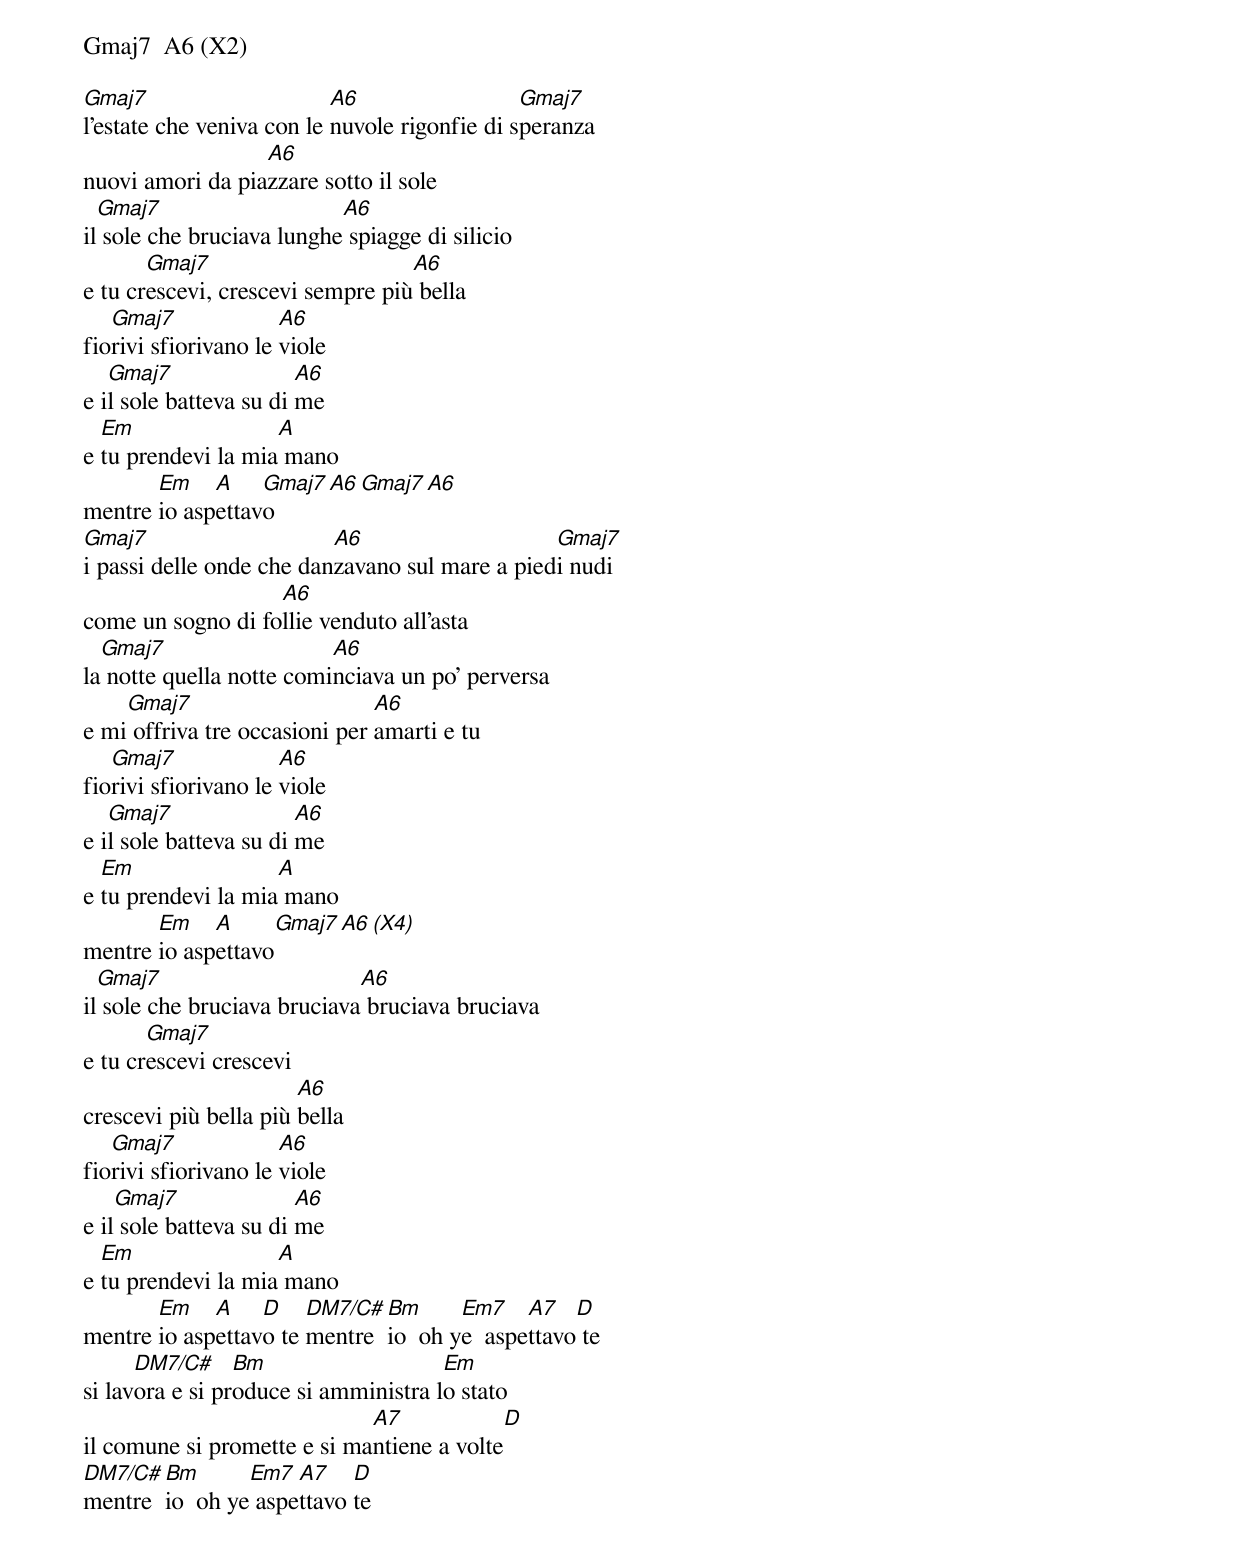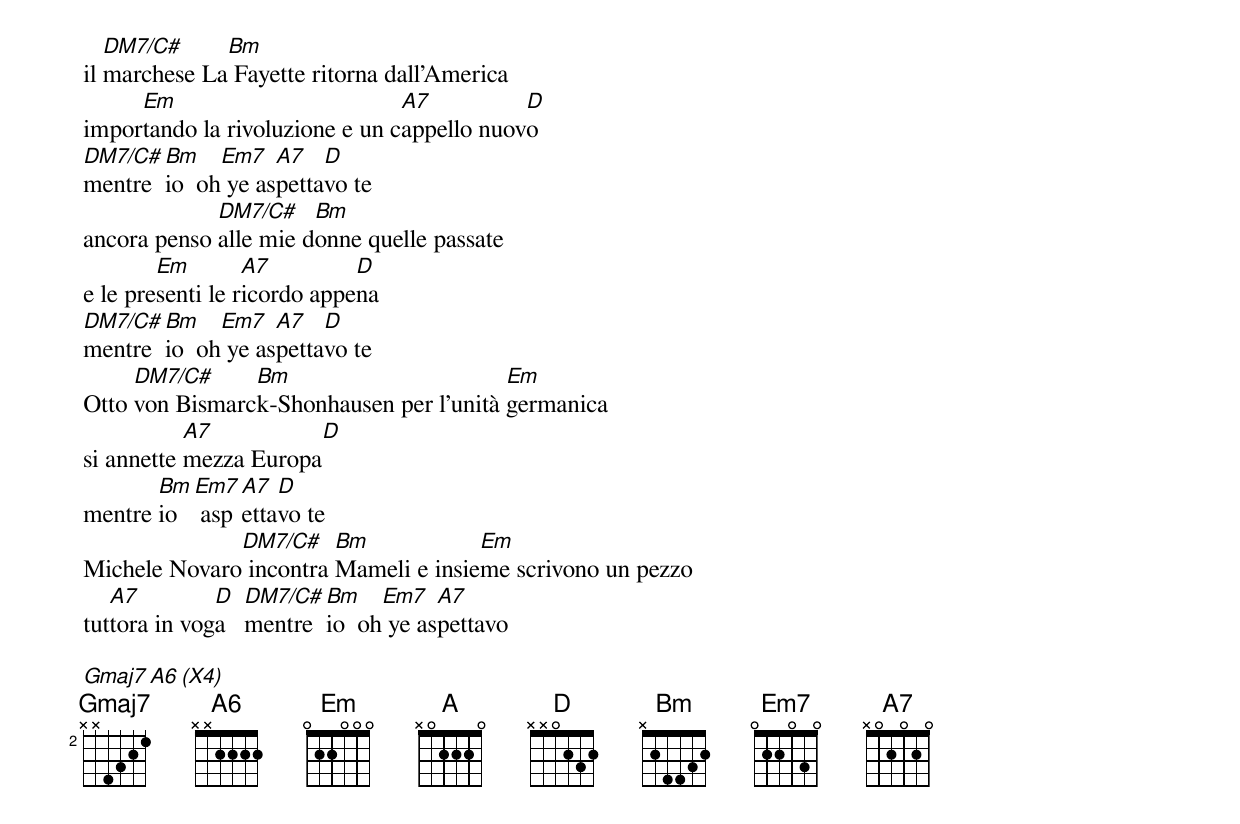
Gmaj7  A6 (X2)

Gmaj7                      A6                  Gmaj7
l'estate che veniva con le nuvole rigonfie di speranza
                  A6
nuovi amori da piazzare sotto il sole
  Gmaj7                    A6
il sole che bruciava lunghe spiagge di silicio
       Gmaj7                      A6
e tu crescevi, crescevi sempre più bella
   Gmaj7              A6
fiorivi sfiorivano le viole
   Gmaj7                A6
e il sole batteva su di me
  Em                A
e tu prendevi la mia mano
       Em    A    Gmaj7  A6 Gmaj7  A6
mentre io aspettavo
Gmaj7                     A6                    Gmaj7
i passi delle onde che danzavano sul mare a piedi nudi
                   A6
come un sogno di follie venduto all'asta
  Gmaj7                   A6
la notte quella notte cominciava un po' perversa
    Gmaj7                      A6
e mi offriva tre occasioni per amarti e tu
   Gmaj7              A6
fiorivi sfiorivano le viole
   Gmaj7                A6
e il sole batteva su di me
  Em                A
e tu prendevi la mia mano
       Em    A       Gmaj7 A6 (X4)
mentre io aspettavo
  Gmaj7                      A6
il sole che bruciava bruciava bruciava bruciava
       Gmaj7
e tu crescevi crescevi
                       A6
crescevi più bella più bella
   Gmaj7              A6
fiorivi sfiorivano le viole
    Gmaj7               A6
e il sole batteva su di me
  Em                A
e tu prendevi la mia mano
       Em    A    D    DM7/C# Bm      Em7    A7   D
mentre io aspettavo te mentre io  oh ye  aspettavo te
      DM7/C#     Bm                   Em
si lavora e si produce si amministra lo stato
                             A7            D
il comune si promette e si mantiene a volte
DM7/C# Bm       Em7  A7    D
mentre io  oh ye aspettavo te
   DM7/C#     Bm
il marchese La Fayette ritorna dall'America
     Em                         A7          D
importando la rivoluzione e un cappello nuovo
DM7/C# Bm    Em7   A7   D
mentre io  oh ye aspettavo te
             DM7/C#    Bm
ancora penso alle mie donne quelle passate
        Em        A7         D
e le presenti le ricordo appena
DM7/C# Bm    Em7   A7   D
mentre io  oh ye aspettavo te
     DM7/C#     Bm                       Em
Otto von Bismarck-Shonhausen per l'unità germanica
           A7          D
si annette mezza Europa
       Bm Em7 A7  D
mentre io  aspettavo te
              DM7/C#    Bm            Em
Michele Novaro incontra Mameli e insieme scrivono un pezzo
   A7         D   DM7/C# Bm    Em7   A7
tuttora in voga   mentre io  oh ye aspettavo

Gmaj7  A6 (X4)
